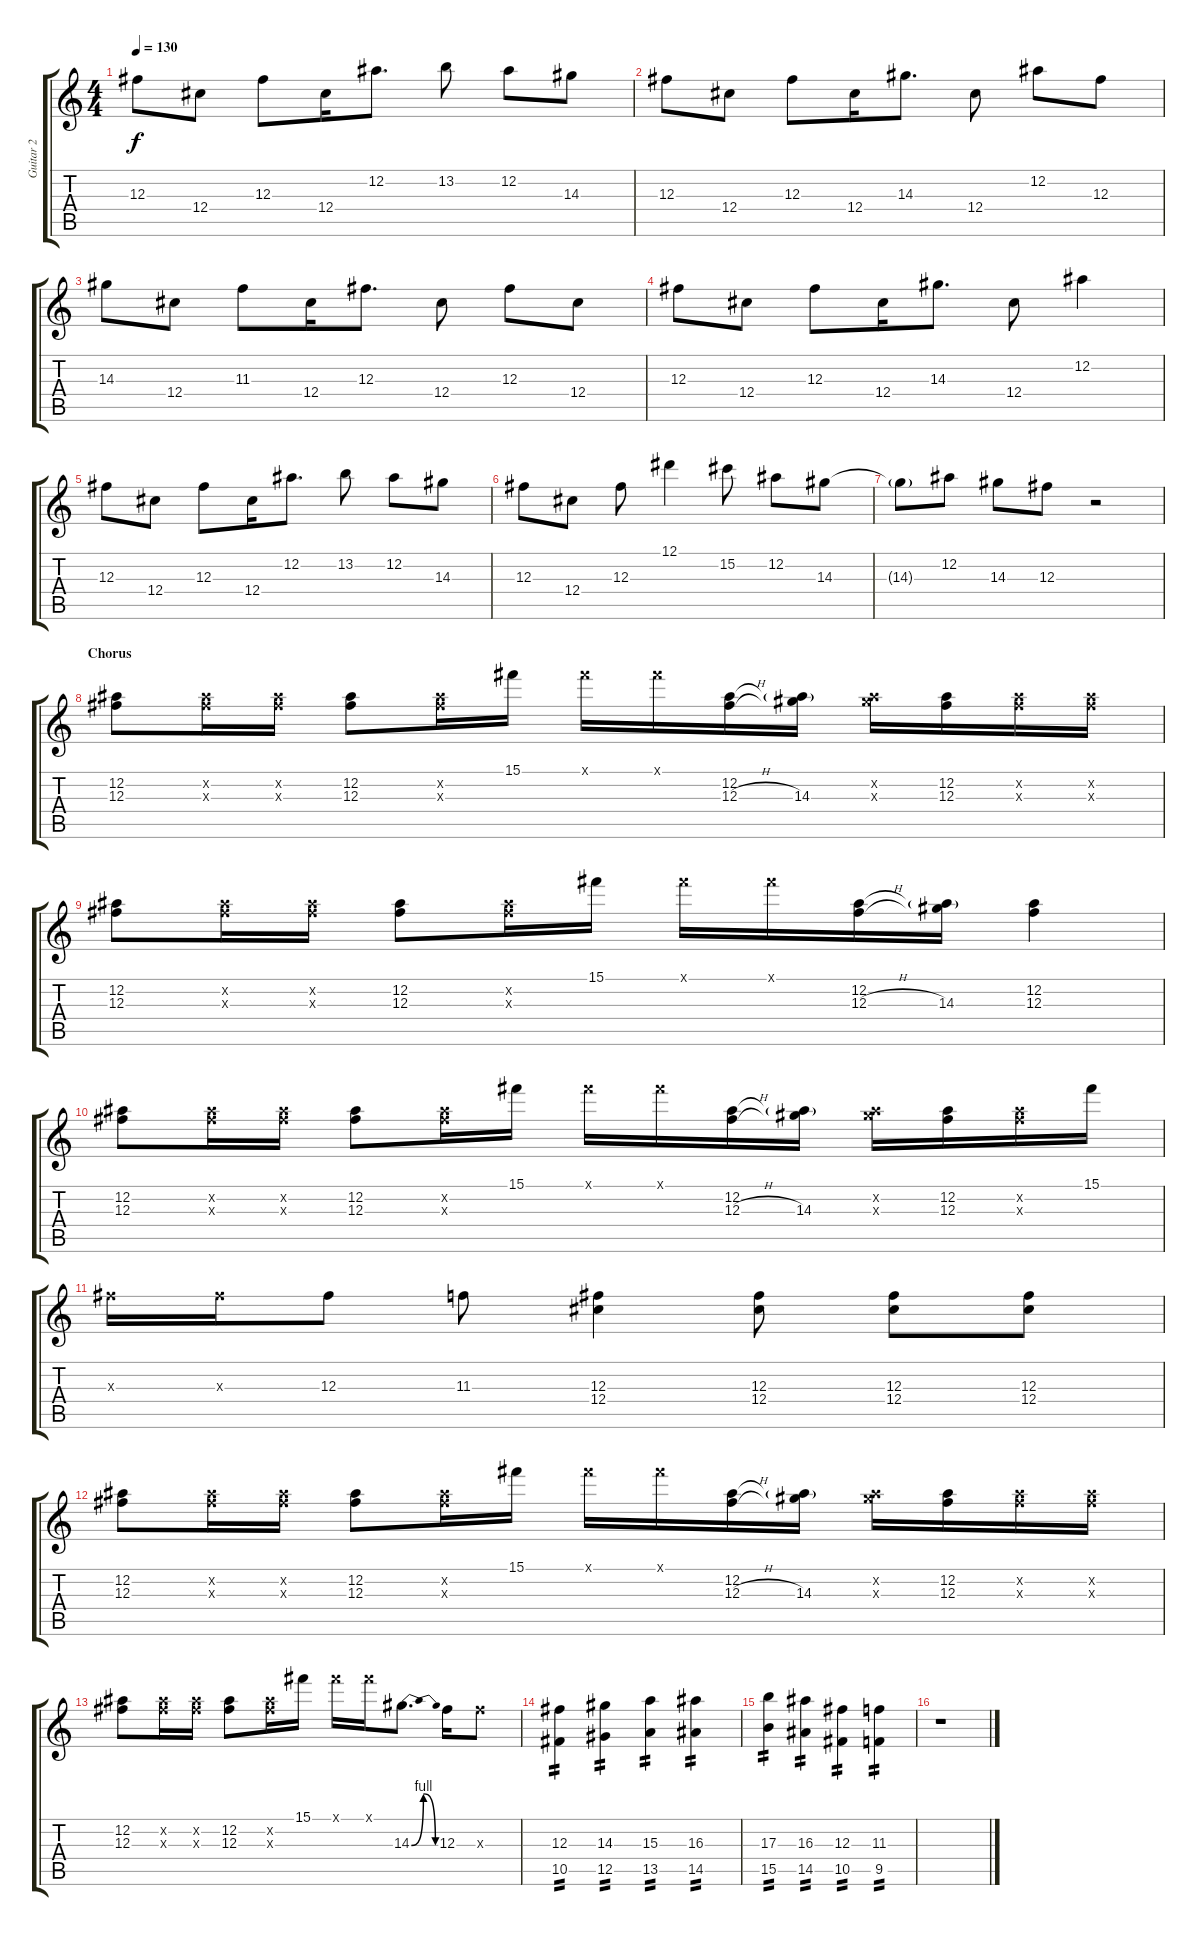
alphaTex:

\track ("Guitar 2" "Guitar 2") {instrument overdrivenguitar}
\staff {score tabs}
\tuning (Eb4 Bb3 Gb3 Db3 Ab2 Eb2) {hide}
\ts (4 4)
\tempo 130
\clef g2
\ks c
12.3.8{dy f} 12.4.8 12.3.8 12.4.16 12.2.8{d} 13.2.8 12.2.8 14.3.8 |
12.3.8 12.4.8 12.3.8 12.4.16 14.3.8{d} 12.4.8 12.2.8 12.3.8 |
14.3.8 12.4.8 11.3.8 12.4.16 12.3.8{d} 12.4.8 12.3.8 12.4.8 |
12.3.8 12.4.8 12.3.8 12.4.16 14.3.8{d} 12.4.8 12.2.4 |
12.3.8 12.4.8 12.3.8 12.4.16 12.2.8{d} 13.2.8 12.2.8 14.3.8 |
12.3.8 12.4.8 12.3.8 12.1.4 15.2.8 12.2.8 14.3.8 |
14.3{g t}.8 12.2.8 14.3.8 12.3.8 r.2 |
\section ("" "Chorus")
(12.2 12.3).8 (12.2{x} 12.3{x}).16 (12.2{x} 12.3{x}).16 (12.2 12.3).8 (12.2{x} 12.3{x}).16 15.1.16 15.1{x}.16 15.1{x}.16 (12.2 12.3{h}).16 (12.2{g t} 14.3).16 (12.2{x} 14.3{x}).16 (12.2 12.3).16 (12.2{x} 12.3{x}).16 (12.2{x} 12.3{x}).16 |
(12.2 12.3).8 (12.2{x} 12.3{x}).16 (12.2{x} 12.3{x}).16 (12.2 12.3).8 (12.2{x} 12.3{x}).16 15.1.16 15.1{x}.16 15.1{x}.16 (12.2 12.3{h}).16 (12.2{g t} 14.3).16 (12.2 12.3).4 |
(12.2 12.3).8 (12.2{x} 12.3{x}).16 (12.2{x} 12.3{x}).16 (12.2 12.3).8 (12.2{x} 12.3{x}).16 15.1.16 15.1{x}.16 15.1{x}.16 (12.2 12.3{h}).16 (12.2{g t} 14.3).16 (12.2{x} 14.3{x}).16 (12.2 12.3).16 (12.2{x} 12.3{x}).16 15.1.16 |
12.3{x}.16 12.3{x}.16 12.3.8 11.3.8 (12.3 12.4).4 (12.3 12.4).8 (12.3 12.4).8 (12.3 12.4).8 |
(12.2 12.3).8 (12.2{x} 12.3{x}).16 (12.2{x} 12.3{x}).16 (12.2 12.3).8 (12.2{x} 12.3{x}).16 15.1.16 15.1{x}.16 15.1{x}.16 (12.2 12.3{h}).16 (12.2{g t} 14.3).16 (12.2{x} 14.3{x}).16 (12.2 12.3).16 (12.2{x} 12.3{x}).16 (12.2{x} 12.3{x}).16 |
(12.2 12.3).8 (12.2{x} 12.3{x}).16 (12.2{x} 12.3{x}).16 (12.2 12.3).8 (12.2{x} 12.3{x}).16 15.1.16 15.1{x}.16 15.1{x}.16 14.3{be (bendrelease 0 0 30 4 30 4 60 0)}.8{d} 12.3.16 12.3{x}.8 |
(12.3 10.5).4{tp 2} (14.3 12.5).4{tp 2} (15.3 13.5).4{tp 2} (16.3 14.5).4{tp 2} |
(17.3 15.5).4{tp 2} (16.3 14.5).4{tp 2} (12.3 10.5).4{tp 2} (11.3 9.5).4{tp 2} |
r.1
